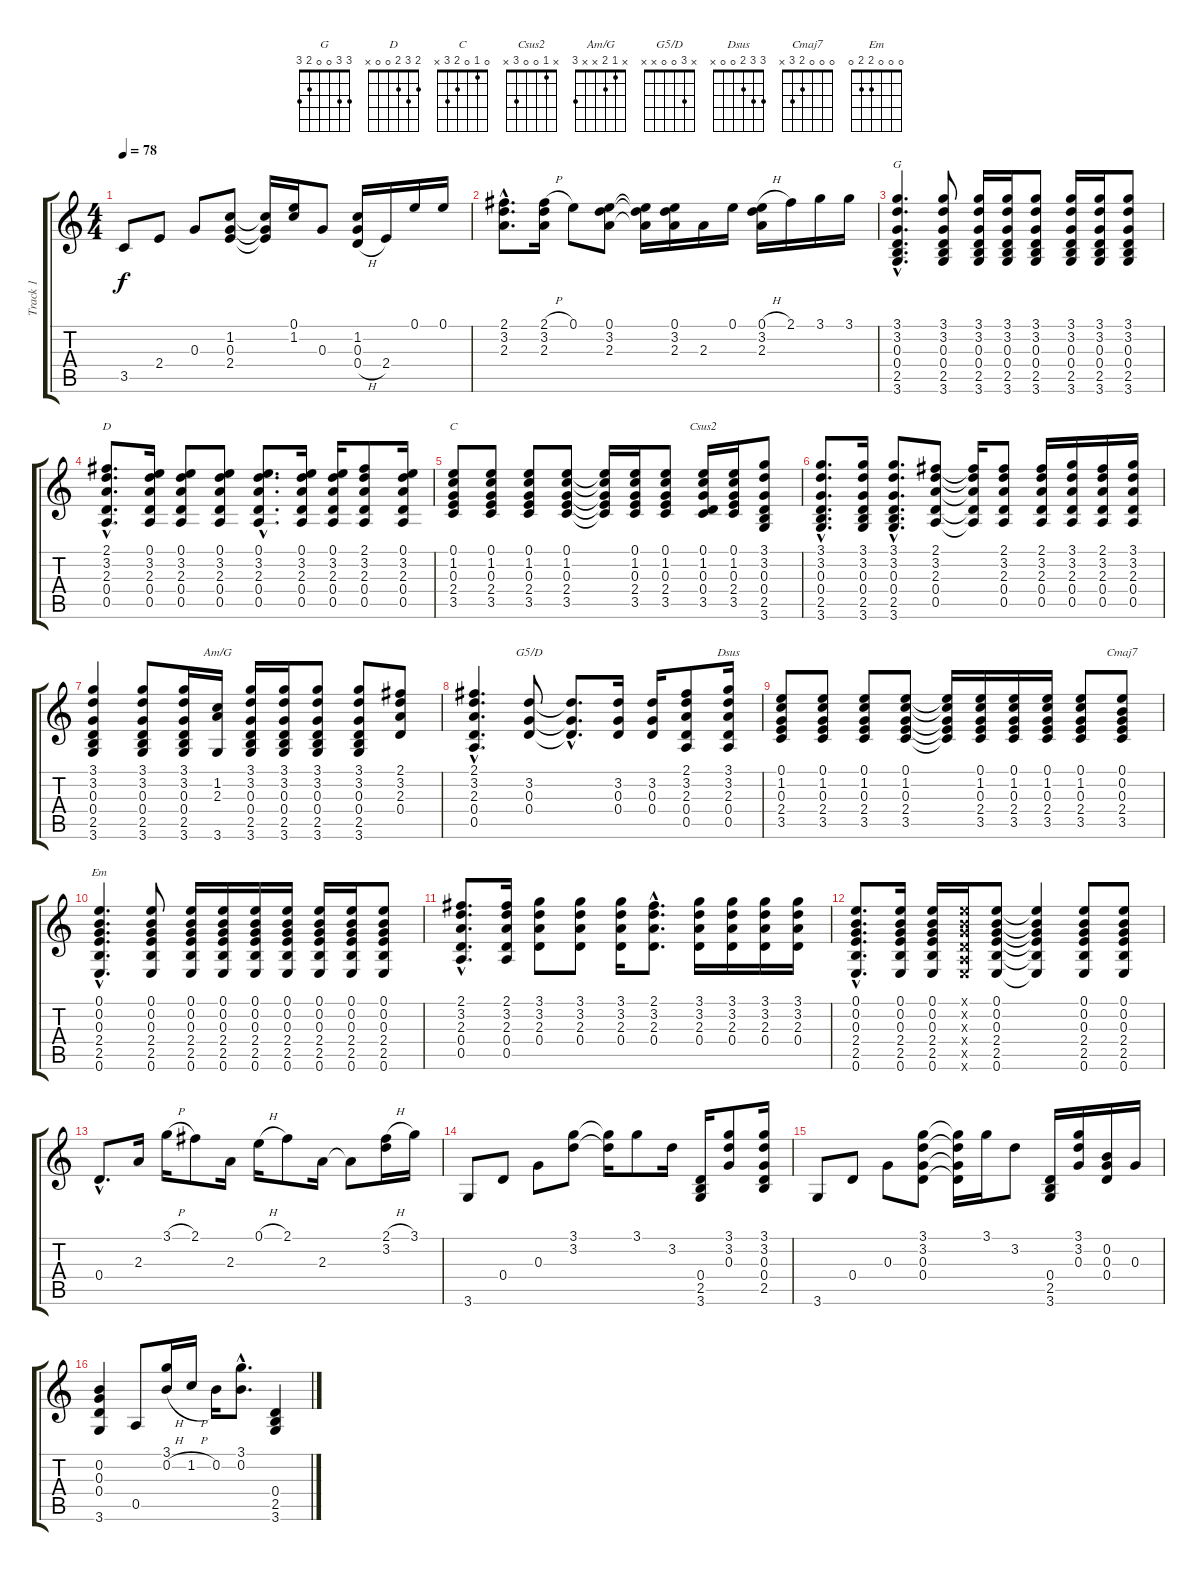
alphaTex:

\track ("Track 1" "Track 1") {instrument acousticguitarsteel}
\staff {score tabs}
\tuning (E4 B3 G3 D3 A2 E2) {hide}
\chord ("G" 3 3 0 0 2 3)
\chord ("D" 2 3 2 0 0 x)
\chord ("C" 0 1 0 2 3 x)
\chord ("Csus2" x 1 0 0 3 x)
\chord ("Am/G" x 1 2 x x 3)
\chord ("G5/D" x 3 0 0 x x)
\chord ("Dsus" 3 3 2 0 0 x)
\chord ("Cmaj7" 0 0 0 2 3 x)
\chord ("Em" 0 0 0 2 2 0)
\ts (4 4)
\tempo 78
\clef g2
\ks c
3.5.8{dy f} 2.4.8 0.3.8 (1.2 0.3 2.4).8 (1.2{t} 0.3{t} 2.4{t}).16 (0.1 1.2).16 0.3.8 (1.2 0.3 0.4{h}).16 2.4.16 0.1.16 0.1.16 |
(2.1{hac} 3.2{hac} 2.3{hac}).8{d} (2.1{h} 3.2 2.3).16 0.1.8 (0.1 3.2 2.3).8 (0.1{t} 3.2{t} 2.3{t}).16 (0.1 3.2 2.3).16 2.3.16 0.1.16 (0.1{h} 3.2 2.3).16 2.1.16 3.1.16 3.1.16 |
(3.1{hac} 3.2{hac} 0.3{hac} 0.4{hac} 2.5{hac} 3.6{hac}).4{d ch "G"} (3.1 3.2 0.3 0.4 2.5 3.6).8 (3.1 3.2 0.3 0.4 2.5 3.6).16 (3.1 3.2 0.3 0.4 2.5 3.6).16 (3.1 3.2 0.3 0.4 2.5 3.6).8 (3.1 3.2 0.3 0.4 2.5 3.6).16 (3.1 3.2 0.3 0.4 2.5 3.6).16 (3.1 3.2 0.3 0.4 2.5 3.6).8 |
(2.1{hac} 3.2{hac} 2.3{hac} 0.4{hac} 0.5{hac}).8{d ch "D"} (0.1 3.2 2.3 0.4 0.5).16 (0.1 3.2 2.3 0.4 0.5).8 (0.1 3.2 2.3 0.4 0.5).8 (0.1{hac} 3.2{hac} 2.3{hac} 0.4{hac} 0.5{hac}).8{d} (0.1 3.2 2.3 0.4 0.5).16 (0.1 3.2 2.3 0.4 0.5).16 (2.1 3.2 2.3 0.4 0.5).8 (0.1 3.2 2.3 0.4 0.5).16 |
(0.1 1.2 0.3 2.4 3.5).8{ch "C"} (0.1 1.2 0.3 2.4 3.5).8 (0.1 1.2 0.3 2.4 3.5).8 (0.1 1.2 0.3 2.4 3.5).8 (0.1{t} 1.2{t} 0.3{t} 2.4{t} 3.5{t}).16 (0.1 1.2 0.3 2.4 3.5).16 (0.1 1.2 0.3 2.4 3.5).8 (0.1 1.2 0.3 0.4 3.5).16{ch "Csus2"} (0.1 1.2 0.3 2.4 3.5).16 (3.1 3.2 0.3 0.4 2.5 3.6).8 |
(3.1{hac} 3.2{hac} 0.3{hac} 0.4{hac} 2.5{hac} 3.6{hac}).8{d} (3.1 3.2 0.3 0.4 2.5 3.6).16 (3.1{hac} 3.2{hac} 0.3{hac} 0.4{hac} 2.5{hac} 3.6{hac}).8{d} (2.1 3.2 2.3 0.4 0.5).8 (2.1{t} 3.2{t} 2.3{t} 0.4{t} 0.5{t}).16 (2.1 3.2 2.3 0.4 0.5).8 (2.1 3.2 2.3 0.4 0.5).16 (3.1 3.2 2.3 0.4 0.5).16 (2.1 3.2 2.3 0.4 0.5).16 (3.1 3.2 2.3 0.4 0.5).16 |
(3.1 3.2 0.3 0.4 2.5 3.6).4 (3.1 3.2 0.3 0.4 2.5 3.6).8 (3.1 3.2 0.3 0.4 2.5 3.6).16 (1.2 2.3 3.6).16{ch "Am/G"} (3.1 3.2 0.3 0.4 2.5 3.6).16 (3.1 3.2 0.3 0.4 2.5 3.6).16 (3.1 3.2 0.3 0.4 2.5 3.6).8 (3.1 3.2 0.3 0.4 2.5 3.6).8 (2.1 3.2 2.3 0.4).8 |
(2.1{hac} 3.2{hac} 2.3{hac} 0.4{hac} 0.5{hac}).4{d} (3.2 0.3 0.4).8{ch "G5/D"} (3.2{hac t} 0.3{hac t} 0.4{hac t}).8{d} (3.2 0.3 0.4).16 (3.2 0.3 0.4).16 (2.1 3.2 2.3 0.4 0.5).8 (3.1 3.2 2.3 0.4 0.5).16{ch "Dsus"} |
(0.1 1.2 0.3 2.4 3.5).8 (0.1 1.2 0.3 2.4 3.5).8 (0.1 1.2 0.3 2.4 3.5).8 (0.1 1.2 0.3 2.4 3.5).8 (0.1{t} 1.2{t} 0.3{t} 2.4{t} 3.5{t}).16 (0.1 1.2 0.3 2.4 3.5).16 (0.1 1.2 0.3 2.4 3.5).16 (0.1 1.2 0.3 2.4 3.5).16 (0.1 1.2 0.3 2.4 3.5).8 (0.1 0.2 0.3 2.4 3.5).8{ch "Cmaj7"} |
(0.1{hac} 0.2{hac} 0.3{hac} 2.4{hac} 2.5{hac} 0.6{hac}).4{d ch "Em"} (0.1 0.2 0.3 2.4 2.5 0.6).8 (0.1 0.2 0.3 2.4 2.5 0.6).16 (0.1 0.2 0.3 2.4 2.5 0.6).16 (0.1 0.2 0.3 2.4 2.5 0.6).16 (0.1 0.2 0.3 2.4 2.5 0.6).16 (0.1 0.2 0.3 2.4 2.5 0.6).16 (0.1 0.2 0.3 2.4 2.5 0.6).16 (0.1 0.2 0.3 2.4 2.5 0.6).8 |
(2.1{hac} 3.2{hac} 2.3{hac} 0.4{hac} 0.5{hac}).8{d} (2.1 3.2 2.3 0.4 0.5).16 (3.1 3.2 2.3 0.4).8 (3.1 3.2 2.3 0.4).8 (3.1 3.2 2.3 0.4).16 (2.1{hac} 3.2{hac} 2.3{hac} 0.4{hac}).8{d} (3.1 3.2 2.3 0.4).16 (3.1 3.2 2.3 0.4).16 (3.1 3.2 2.3 0.4).16 (3.1 3.2 2.3 0.4).16 |
(0.1{hac} 0.2{hac} 0.3{hac} 2.4{hac} 2.5{hac} 0.6{hac}).8{d} (0.1 0.2 0.3 2.4 2.5 0.6).16 (0.1 0.2 0.3 2.4 2.5 0.6).16 (0.1{x} 0.2{x} 0.3{x} 0.4{x} 0.5{x} 0.6{x}).16 (0.1 0.2 0.3 2.4 2.5 0.6).8 (0.1{t} 0.2{t} 0.3{t} 2.4{t} 2.5{t} 0.6{t}).4 (0.1 0.2 0.3 2.4 2.5 0.6).8 (0.1 0.2 0.3 2.4 2.5 0.6).8 |
0.4{hac}.8{d} 2.3.16 3.1{h}.16 2.1.8 2.3.16 0.1{h}.16 2.1.8 2.3.16 2.3{t}.8 (2.1{h} 3.2).16 3.1.16 |
3.6.8 0.4.8 0.3.8 (3.1 3.2).8 (3.1{t} 3.2{t}).16 3.1.8 3.2.16 (0.4 2.5 3.6).16 (3.1 3.2 0.3).8 (3.1 3.2 0.3 0.4 2.5).16 |
3.6.8 0.4.8 0.3.8 (3.1 3.2 0.3 0.4).8 (3.1{t} 3.2{t} 0.3{t} 0.4{t}).16 3.1.16 3.2.8 (0.4 2.5 3.6).16 (3.1 3.2 0.3).16 (0.2 0.3 0.4).16 0.3.16 |
(0.2 0.3 0.4 3.6).4 0.5.8 (3.1 0.2{h}).16 1.2{h}.16 0.2.16 (3.1{hac} 0.2{hac}).8{d} (0.4 2.5 3.6).4
